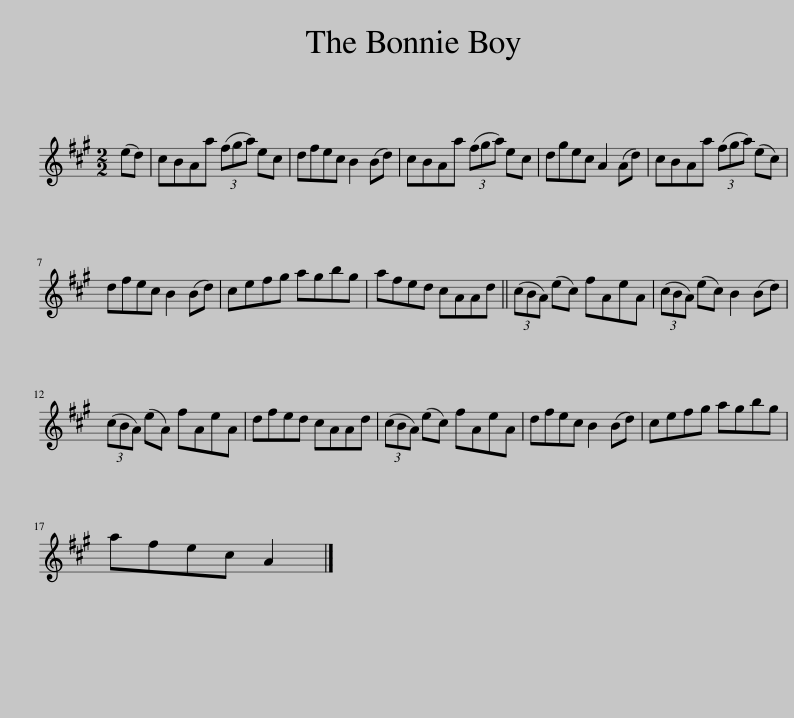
X:1
L:1/8
M:2/2
I:linebreak $
K:A
V:1 treble
V:1
 (ed) | cBAa (3(fga) ec | dfec B2 (Bd) | cBAa (3(fga) ec | dgec A2 (Ad) | %5
 cBAa (3(fga) (ec) |$ dfec B2 (Bd) | cefg agbg | afed cAAd || (3(cBA) (ec) fAeA | %10
 (3(cBA) (ec) B2 (Bd) |$ (3(cBA) (eA) fAeA | dfed cAAd | (3(cBA) (ec) fAeA | dfec B2 (Bd) | %15
 cefg agbg |$ afec A2 |] %17
